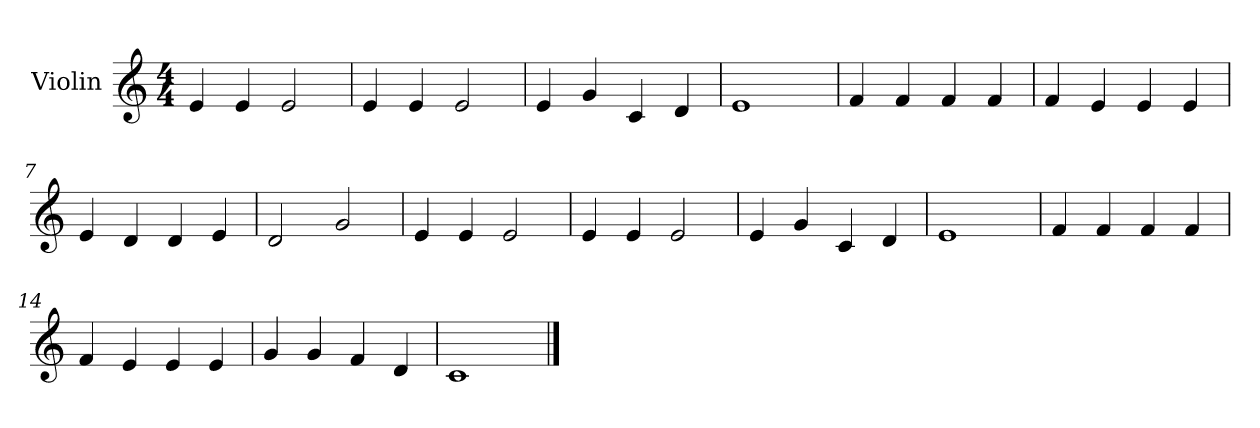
**kern
*part1
*staff1
*I"Violin
*I'Vln.
*clefG2
*k[]
*M4/4
=1
4e/
4e/
2e/
=2
4e/
4e/
2e/
=3
4e/
4g/
4c/
4d/
=4
1e
!!LO:LB:g=z
=5
4f/
4f/
4f/
4f/
=6
4f/
4e/
4e/
4e/
=7
4e/
4d/
4d/
4e/
=8
2d/
2g/
!!LO:LB:g=z
=9
4e/
4e/
2e/
=10
4e/
4e/
2e/
=11
4e/
4g/
4c/
4d/
=12
1e
!!LO:LB:g=z
=13
4f/
4f/
4f/
4f/
=14
4f/
4e/
4e/
4e/
=15
4g/
4g/
4f/
4d/
=16
1c
==
*-
